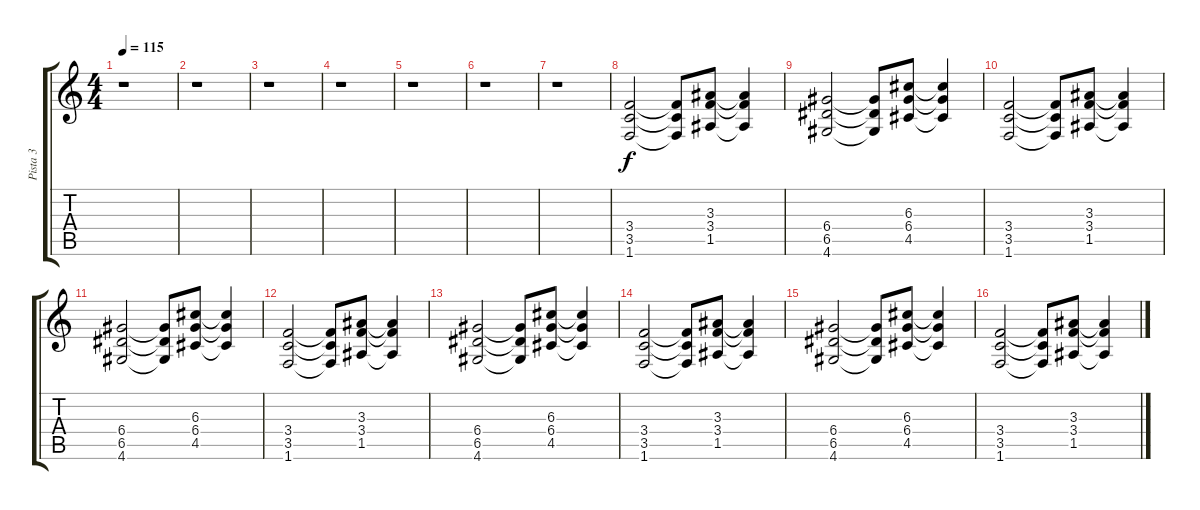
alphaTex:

\track ("Pista 3" "Pista 3") {instrument overdrivenguitar}
\staff {score tabs}
\tuning (E4 B3 G3 D3 A2 E2) {hide}
\ts (4 4)
\tempo 115
\clef g2
\ks c
r.1{dy f} |
r.1 |
r.1 |
r.1 |
r.1 |
r.1 |
r.1 |
(3.4 3.5 1.6).2 (3.4{t} 3.5{t} 1.6{t}).8 (3.3 3.4 1.5).8 (3.3{t} 3.4{t} 1.5{t}).4 |
(6.4 6.5 4.6).2 (6.4{t} 6.5{t} 4.6{t}).8 (6.3 6.4 4.5).8 (6.3{t} 6.4{t} 4.5{t}).4 |
(3.4 3.5 1.6).2 (3.4{t} 3.5{t} 1.6{t}).8 (3.3 3.4 1.5).8 (3.3{t} 3.4{t} 1.5{t}).4 |
(6.4 6.5 4.6).2 (6.4{t} 6.5{t} 4.6{t}).8 (6.3 6.4 4.5).8 (6.3{t} 6.4{t} 4.5{t}).4 |
(3.4 3.5 1.6).2 (3.4{t} 3.5{t} 1.6{t}).8 (3.3 3.4 1.5).8 (3.3{t} 3.4{t} 1.5{t}).4 |
(6.4 6.5 4.6).2 (6.4{t} 6.5{t} 4.6{t}).8 (6.3 6.4 4.5).8 (6.3{t} 6.4{t} 4.5{t}).4 |
(3.4 3.5 1.6).2 (3.4{t} 3.5{t} 1.6{t}).8 (3.3 3.4 1.5).8 (3.3{t} 3.4{t} 1.5{t}).4 |
(6.4 6.5 4.6).2 (6.4{t} 6.5{t} 4.6{t}).8 (6.3 6.4 4.5).8 (6.3{t} 6.4{t} 4.5{t}).4 |
(3.4 3.5 1.6).2 (3.4{t} 3.5{t} 1.6{t}).8 (3.3 3.4 1.5).8 (3.3{t} 3.4{t} 1.5{t}).4
